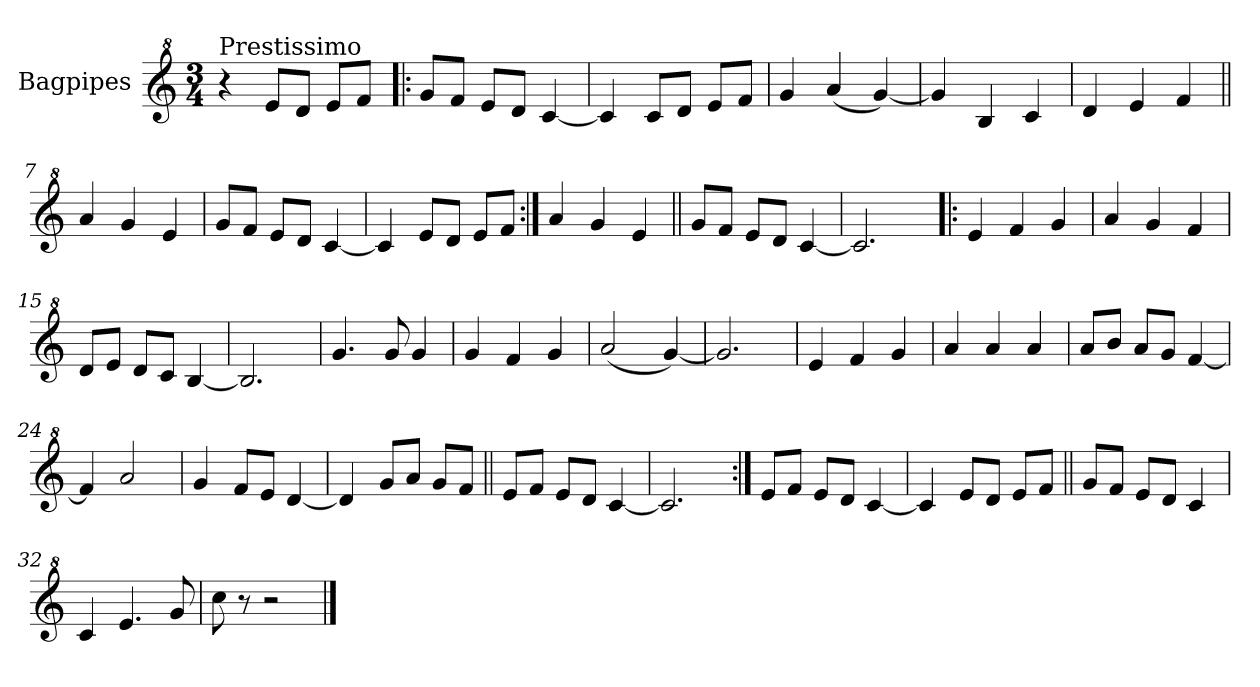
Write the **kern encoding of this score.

**kern
*part1
*staff1
*I"Bagpipes
*I'Bag
*clefG^2
*k[]
*C:
*M3/4
=1
!LO:TX:a:t=Prestissimo
4r
8ee/L
8dd/J
8ee/L
8ff/J
=2!|:
8gg/L
8ff/J
8ee/L
8dd/J
[4cc/
=3
4cc/]
8cc/L
8dd/J
8ee/L
8ff/J
=4
4gg/
(4aa/
[4gg/)
=5
4gg/]
4b/
4cc/
=6
4dd/
4ee/
4ff/
=7||
4aa/
4gg/
4ee/
=8
8gg/L
8ff/J
8ee/L
8dd/J
[4cc/
!!LO:LB:g=z
=9
4cc/]
8ee/L
8dd/J
8ee/L
8ff/J
=10:|!
4aa/
4gg/
4ee/
=11||
8gg/L
8ff/J
8ee/L
8dd/J
[4cc/
=12
2.cc/]
=13!|:
4ee/
4ff/
4gg/
=14
4aa/
4gg/
4ff/
=15
8dd/L
8ee/J
8dd/L
8cc/J
[4b/
=16
2.b/]
=17
4.gg/
8gg/
4gg/
!!LO:LB:g=z
=18
4gg/
4ff/
4gg/
=19
(2aa/
[4gg/)
=20
2.gg/]
=21
4ee/
4ff/
4gg/
=22
4aa/
4aa/
4aa/
=23
8aa/L
8bb/J
8aa/L
8gg/J
[4ff/
=24
4ff/]
2aa/
=25
4gg/
8ff/L
8ee/J
[4dd/
=26
4dd/]
8gg/L
8aa/J
8gg/L
8ff/J
=27||
8ee/L
8ff/J
8ee/L
8dd/J
[4cc/
!!LO:LB:g=z
=28
2.cc/]
=29:|!
8ee/L
8ff/J
8ee/L
8dd/J
[4cc/
=30
4cc/]
8ee/L
8dd/J
8ee/L
8ff/J
=31||
8gg/L
8ff/J
8ee/L
8dd/J
4cc/
=32
4cc/
4.ee/
8gg/
=33
8ccc\
8r
2r
==
*-
